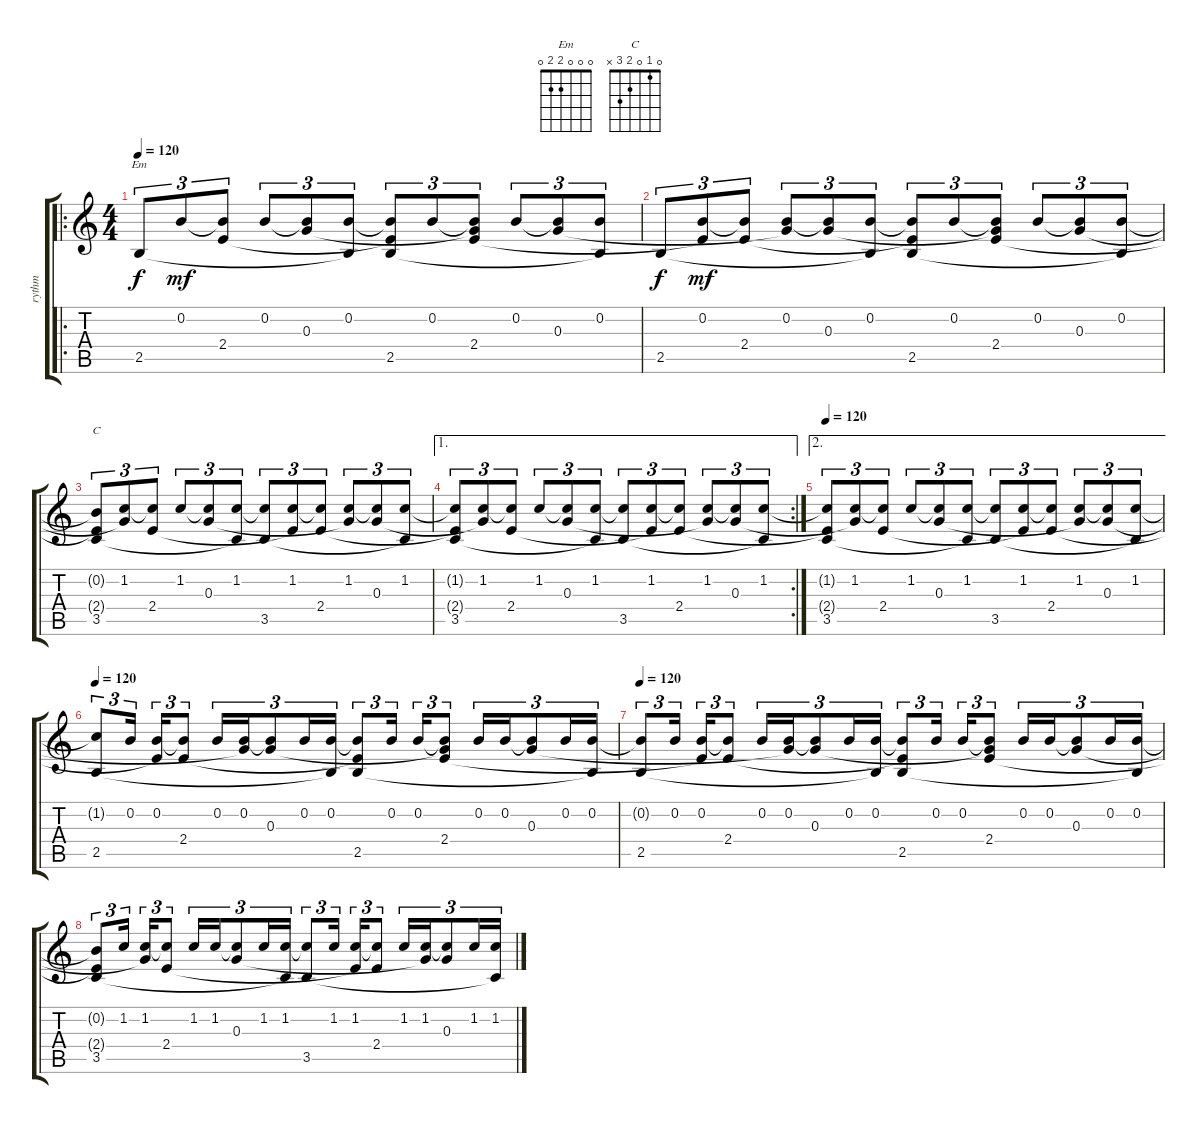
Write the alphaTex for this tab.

\track ("rythm" "rythm") {instrument acousticguitarnylon}
\staff {score tabs}
\tuning (E4 B3 G3 D3 A2 E2) {hide}
\chord ("Em" 0 0 0 2 2 0)
\chord ("C" 0 1 0 2 3 x)
\ro
\ts (4 4)
\tempo 120
\tempo 100
\tempo 120
\clef g2
\ks c
2.5.8{tu (3 2) ch "Em" dy f instrument acousticguitarnylon} 0.2.8{tu (3 2) dy mf} (0.2{t} 2.4).8{tu (3 2)} 0.2.8{tu (3 2)} (0.2{t} 0.3).8{tu (3 2)} (0.2 2.5{t}).8{tu (3 2)} (0.2{t} 2.4{t} 2.5).8{tu (3 2)} 0.2.8{tu (3 2)} (0.2{t} 0.3{t} 2.4).8{tu (3 2)} 0.2.8{tu (3 2)} (0.2{t} 0.3).8{tu (3 2)} (0.2 2.5{t}).8{tu (3 2)} |
2.5.8{tu (3 2) dy f} (0.2 2.4{t}).8{tu (3 2) dy mf} (0.2{t} 2.4).8{tu (3 2)} (0.2 0.3{t}).8{tu (3 2)} (0.2{t} 0.3).8{tu (3 2)} (0.2 2.5{t}).8{tu (3 2)} (0.2{t} 2.4{t} 2.5).8{tu (3 2)} 0.2.8{tu (3 2)} (0.2{t} 0.3{t} 2.4).8{tu (3 2)} 0.2.8{tu (3 2)} (0.2{t} 0.3).8{tu (3 2)} (0.2 2.5{t}).8{tu (3 2)} |
(0.2{t} 2.4{t} 3.5).8{tu (3 2) ch "C"} (1.2 0.3{t}).8{tu (3 2)} (1.2{t} 2.4).8{tu (3 2)} 1.2.8{tu (3 2)} (1.2{t} 0.3).8{tu (3 2)} (1.2 3.5{t}).8{tu (3 2)} (1.2{t} 3.5).8{tu (3 2)} (1.2 2.4{t}).8{tu (3 2)} (1.2{t} 2.4).8{tu (3 2)} (1.2 0.3{t}).8{tu (3 2)} (1.2{t} 0.3).8{tu (3 2)} (1.2 3.5{t}).8{tu (3 2)} |
\ae 1
\rc 2
(1.2{t} 2.4{t} 3.5).8{tu (3 2)} (1.2 0.3{t}).8{tu (3 2)} (1.2{t} 2.4).8{tu (3 2)} 1.2.8{tu (3 2)} (1.2{t} 0.3).8{tu (3 2)} (1.2 3.5{t}).8{tu (3 2)} (1.2{t} 3.5).8{tu (3 2)} (1.2 2.4{t}).8{tu (3 2)} (1.2{t} 2.4).8{tu (3 2)} (1.2 0.3{t}).8{tu (3 2)} (1.2{t} 0.3).8{tu (3 2)} (1.2 3.5{t}).8{tu (3 2)} |
\ae 2
\tempo 120
(1.2{t} 2.4{t} 3.5).8{tu (3 2)} (1.2 0.3{t}).8{tu (3 2)} (1.2{t} 2.4).8{tu (3 2)} 1.2.8{tu (3 2)} (1.2{t} 0.3).8{tu (3 2)} (1.2 3.5{t}).8{tu (3 2)} (1.2{t} 3.5).8{tu (3 2)} (1.2 2.4{t}).8{tu (3 2)} (1.2{t} 2.4).8{tu (3 2)} (1.2 0.3{t}).8{tu (3 2)} (1.2{t} 0.3).8{tu (3 2)} (1.2 3.5{t}).8{tu (3 2)} |
\tempo 120
(1.2{t} 2.5).8{tu (3 2)} 0.2.16{tu (3 2)} (0.2 2.4{t}).16{tu (3 2)} (0.2{t} 2.4).8{tu (3 2)} 0.2.16{tu (3 2)} (0.2 0.3{t}).16{tu (3 2)} (0.2{t} 0.3).8{tu (3 2)} 0.2.16{tu (3 2)} (0.2 2.5{t}).16{tu (3 2)} (0.2{t} 2.4{t} 2.5).8{tu (3 2)} 0.2.16{tu (3 2)} 0.2.16{tu (3 2)} (0.2{t} 0.3{t} 2.4).8{tu (3 2)} 0.2.16{tu (3 2)} 0.2.16{tu (3 2)} (0.2{t} 0.3).8{tu (3 2)} 0.2.16{tu (3 2)} (0.2 2.5{t}).16{tu (3 2)} |
\tempo 120
(0.2{t} 2.5).8{tu (3 2)} 0.2.16{tu (3 2)} (0.2 2.4{t}).16{tu (3 2)} (0.2{t} 2.4).8{tu (3 2)} 0.2.16{tu (3 2)} (0.2 0.3{t}).16{tu (3 2)} (0.2{t} 0.3).8{tu (3 2)} 0.2.16{tu (3 2)} (0.2 2.5{t}).16{tu (3 2)} (0.2{t} 2.4{t} 2.5).8{tu (3 2)} 0.2.16{tu (3 2)} 0.2.16{tu (3 2)} (0.2{t} 0.3{t} 2.4).8{tu (3 2)} 0.2.16{tu (3 2)} 0.2.16{tu (3 2)} (0.2{t} 0.3).8{tu (3 2)} 0.2.16{tu (3 2)} (0.2 2.5{t}).16{tu (3 2)} |
(0.2{t} 2.4{t} 3.5).8{tu (3 2)} 1.2.16{tu (3 2)} (1.2 0.3{t}).16{tu (3 2)} (1.2{t} 2.4).8{tu (3 2)} 1.2.16{tu (3 2)} 1.2.16{tu (3 2)} (1.2{t} 0.3).8{tu (3 2)} 1.2.16{tu (3 2)} (1.2 3.5{t}).16{tu (3 2)} (1.2{t} 3.5).8{tu (3 2)} 1.2.16{tu (3 2)} (1.2 2.4{t}).16{tu (3 2)} (1.2{t} 2.4).8{tu (3 2)} 1.2.16{tu (3 2)} (1.2 0.3{t}).16{tu (3 2)} (1.2{t} 0.3).8{tu (3 2)} 1.2.16{tu (3 2)} (1.2 3.5{t}).16{tu (3 2)}
